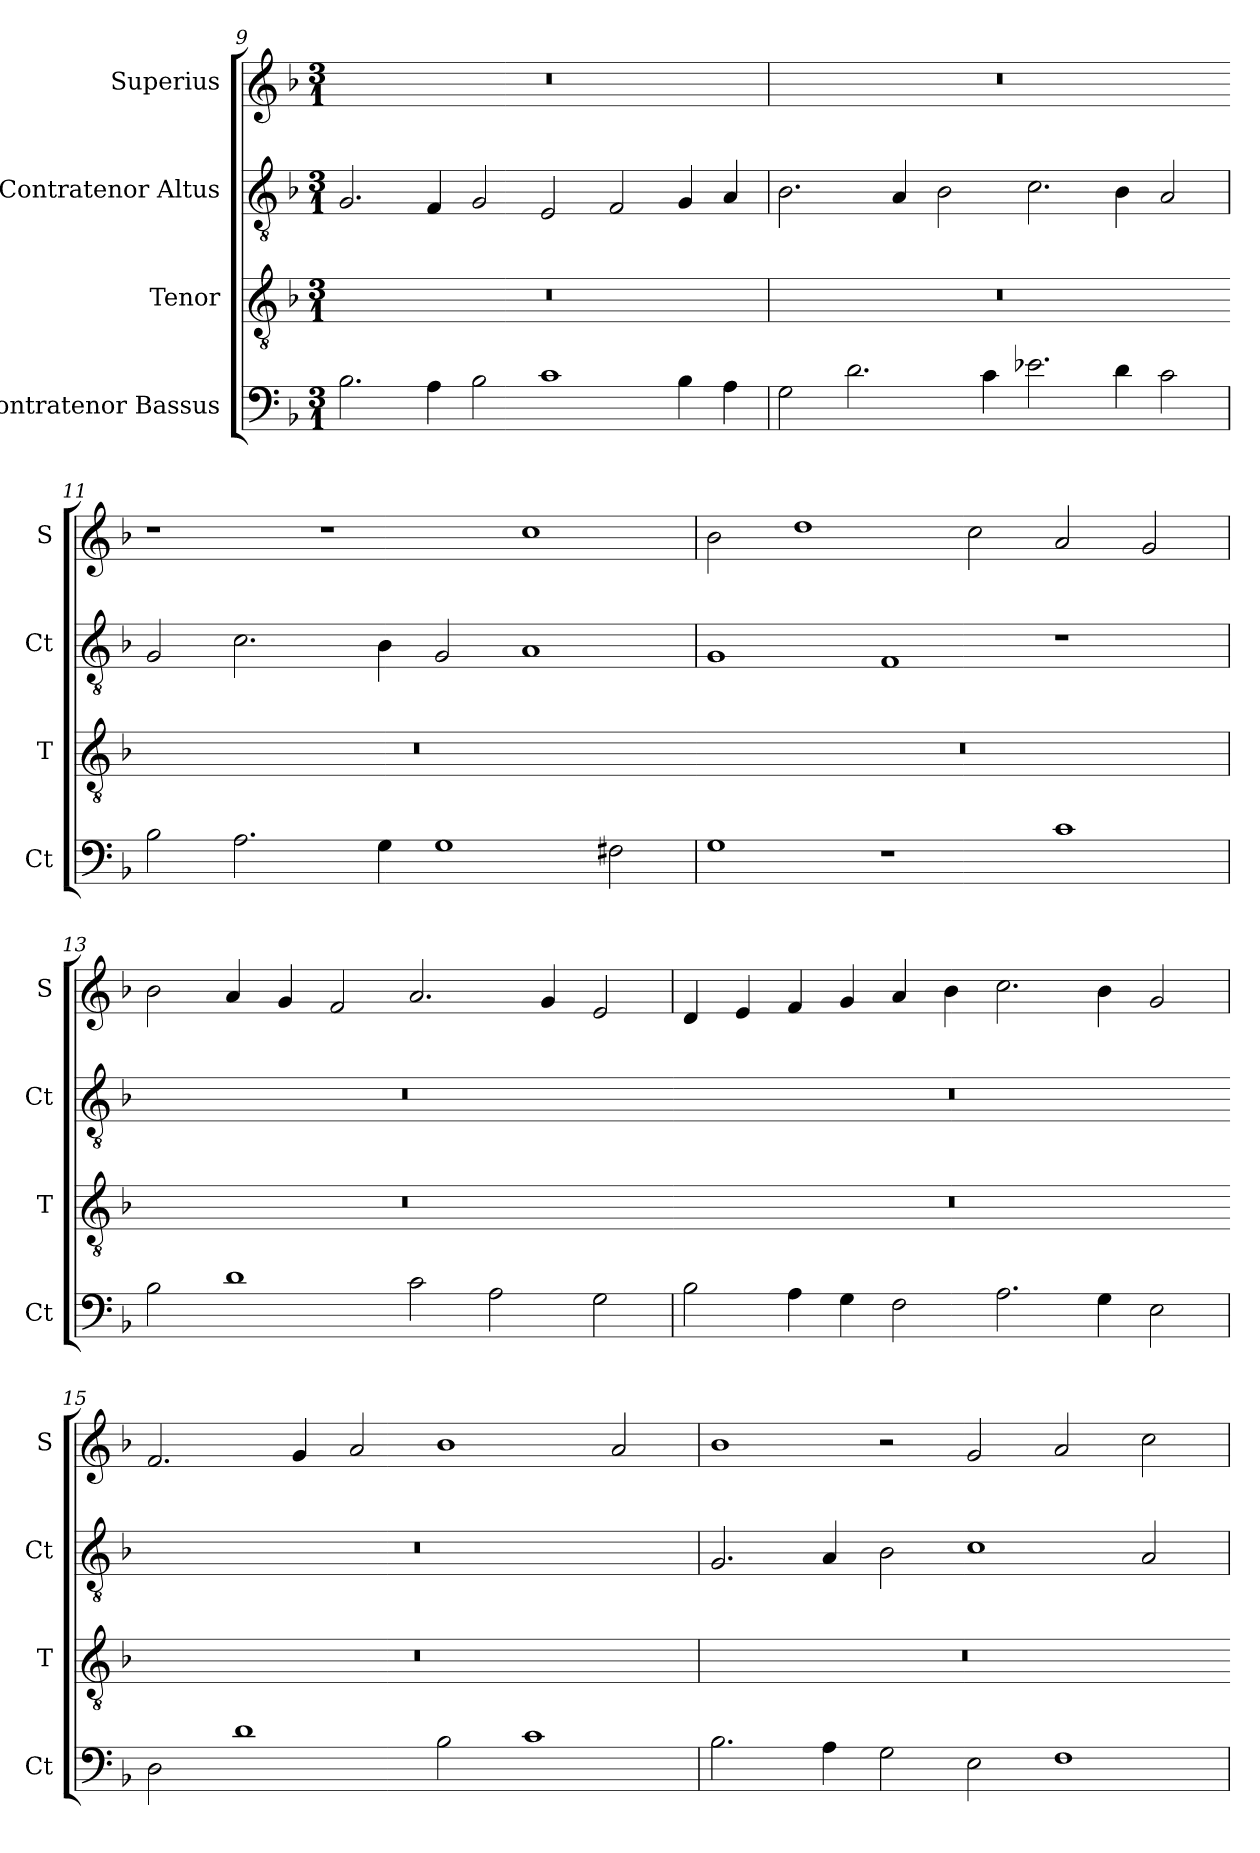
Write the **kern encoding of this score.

**kern	**kern	**kern	**kern
*part4	*part3	*part2	*part1
*staff4	*staff3	*staff2	*staff1
*I"Contratenor Bassus	*I"Tenor	*I"Contratenor Altus	*I"Superius
*I'Ct	*I'T	*I'Ct	*I'S
*clefF4	*clefGv2	*clefGv2	*clefG2
*k[b-]	*k[b-]	*k[b-]	*k[b-]
*M3/1	*M3/1	*M3/1	*M3/1
=9	=9	=9	=9
!	!LO:N:vis=1.	!	!
2.B-\	0.r	2.G/	0.r
4A\	.	4F/	.
2B-\	.	2G/	.
1c	.	2E/	.
.	.	2F/	.
4B-\	.	4G/	.
4A\	.	4A/	.
=10	=10	=10	=10
!	!LO:N:vis=1.	!	!
2G\	0.r	2.B-\	0.r
2.d\	.	.	.
.	.	4A/	.
.	.	2B-\	.
4c\	.	.	.
2.e-X\	.	2.c\	.
4d\	.	4B-\	.
2c\	.	2A/	.
=11	=11-	=11	=11
!	!LO:N:vis=1.	!	!
2B-\	0.r	2G/	1r
2.A\	.	2.c\	.
.	.	.	1r
4G\	.	4B-\	.
1G	.	2G/	.
.	.	1A	1cc
2F#X\	.	.	.
=12	=12-	=12	=12
!	!LO:N:vis=1.	!	!
1G	0.r	1G	2b-\
.	.	.	1dd
1r	.	1F	.
.	.	.	2cc\
1c	.	1r	2a/
.	.	.	2g/
=13	=13	=13	=13
!	!LO:N:vis=1.	!	!
2B-\	0.r	0.r	2b-\
1d	.	.	4a/
.	.	.	4g/
.	.	.	2f/
2c\	.	.	2.a/
2A\	.	.	.
.	.	.	4g/
2G\	.	.	2e/
=14	=14-	=14	=14
!	!LO:N:vis=1.	!	!
2B-\	0.r	0.r	4d/
.	.	.	4e/
4A\	.	.	4f/
4G\	.	.	4g/
2F\	.	.	4a/
.	.	.	4b-\
2.A\	.	.	2.cc\
4G\	.	.	4b-\
2E\	.	.	2g/
=15	=15-	=15	=15
!	!LO:N:vis=1.	!	!
2D\	0.r	0.r	2.f/
1d	.	.	.
.	.	.	4g/
.	.	.	2a/
2B-\	.	.	1b-
1c	.	.	.
.	.	.	2a/
=16	=16	=16	=16
!	!LO:N:vis=1.	!	!
2.B-\	0.r	2.G/	1b-
4A\	.	4A/	.
2G\	.	2B-\	2r
2E\	.	1c	2g/
1F	.	.	2a/
.	.	2A/	2cc\
=	=-	=	=
*-	*-	*-	*-
